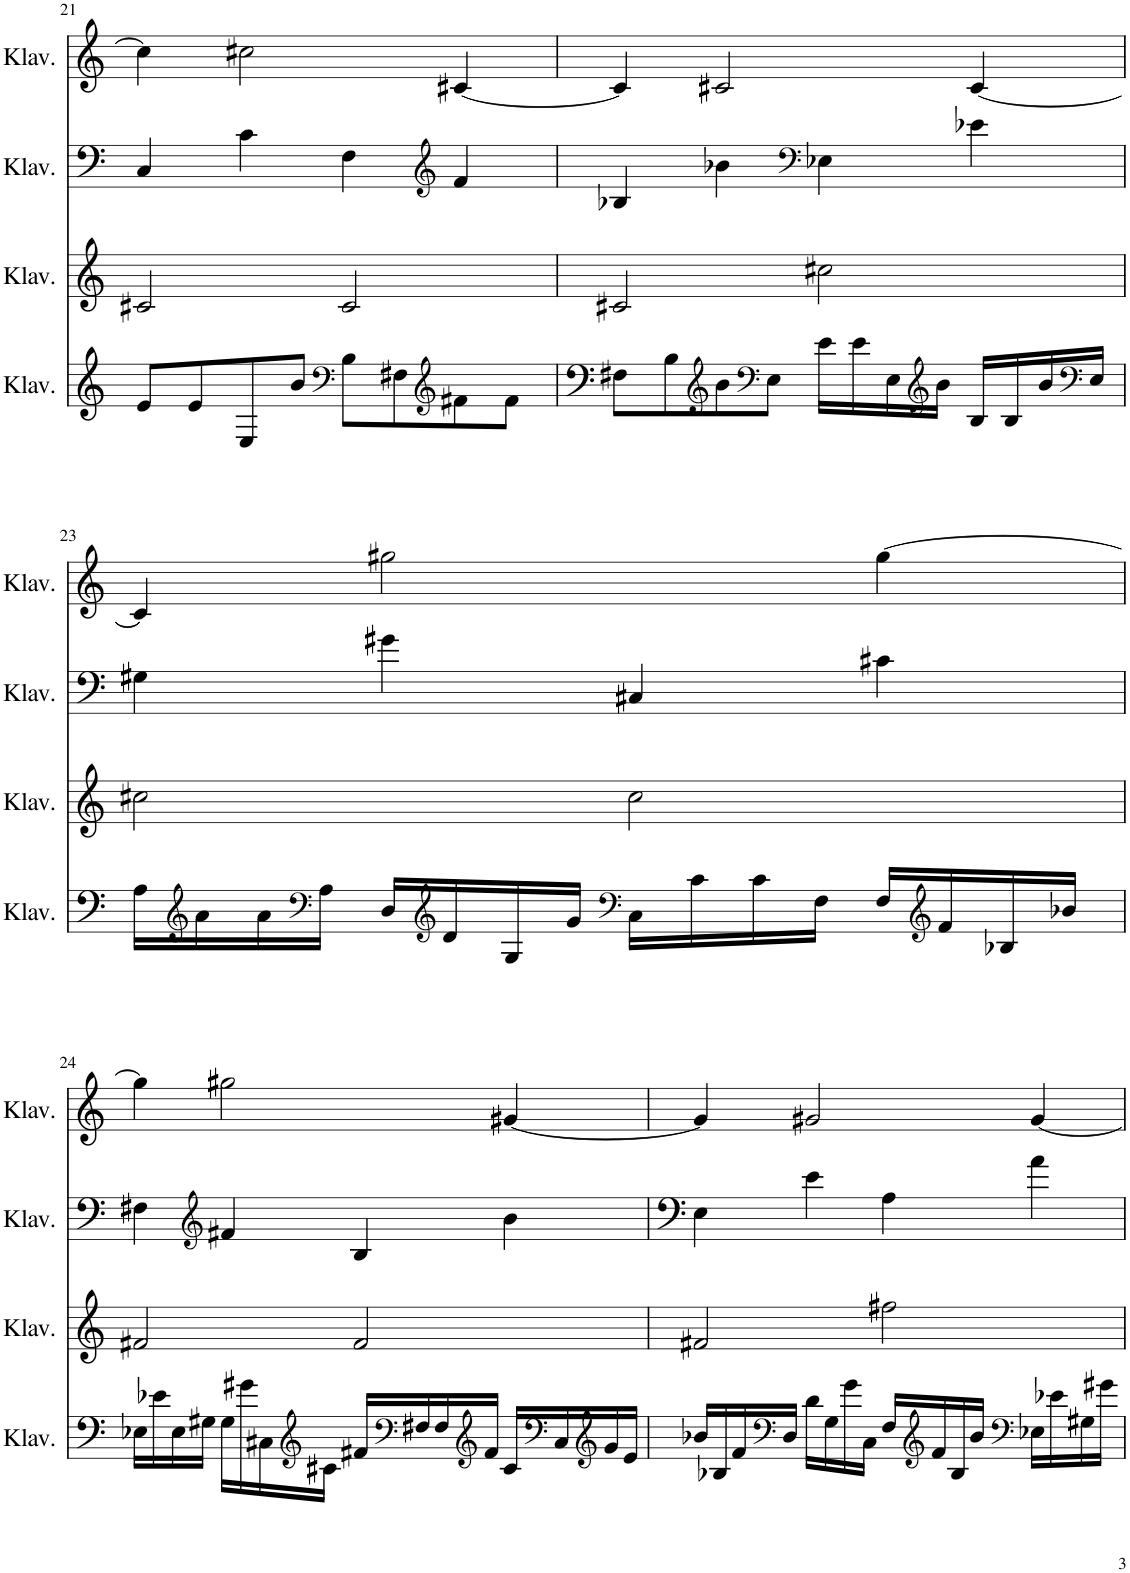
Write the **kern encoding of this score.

**kern	**kern	**kern	**kern
*part4	*part3	*part2	*part1
*staff4	*staff3	*staff2	*staff1
*I"Klavier	*I"Klavier	*I"Klavier	*I"Klavier
*I'Klav.	*I'Klav.	*I'Klav.	*I'Klav.
!!LO:PB:g=z
*clefG2	*clefG2	*clefG2	*clefG2
*k[]	*k[]	*k[]	*k[]
*M4/4	*M4/4	*M4/4	*M4/4
=21	=21	=21	=21
8e/L	2c#X/	4C/	4cc#\]
8e/	.	.	.
8E/	.	4c\	2cc#X\
8b/J	.	.	.
*clefF4	*	*	*
8B\L	2c#/	4F\	.
8F#X\	.	.	.
*clefG2	*	*clefG2	*
8f#X\	.	4f/	[4c#X/
8f#\J	.	.	.
=22	=22	=22	=22
8F#X\L	2c#X/	4B-X/	4c#/]
8B\	.	.	.
*clefG2	*	*	*
8b\	.	4b-X\	2c#X/
*clefF4	*	*	*
8E\J	.	.	.
*	*	*clefF4	*
16e\LL	2cc#X\	4E-X\	.
16e\	.	.	.
16E\	.	.	.
*clefG2	*	*	*
16b\JJ	.	.	.
16B/LL	.	4e-X\	[4c#/
16B/	.	.	.
16b/	.	.	.
*clefF4	*	*	*
16E/JJ	.	.	.
!!LO:LB:g=z
=23	=23	=23	=23
16A\LL	2cc#X\	4G#X\	4c#/]
*clefG2	*	*	*
16a\	.	.	.
16a\	.	.	.
*clefF4	*	*	*
16A\JJ	.	.	.
16D/LL	.	4g#X\	2gg#X\
*clefG2	*	*	*
16d/	.	.	.
16G/	.	.	.
16g/JJ	.	.	.
*clefF4	*	*	*
16C\LL	2cc#\	4C#X/	.
16c\	.	.	.
16c\	.	.	.
16F\JJ	.	.	.
16F/LL	.	4c#X\	[4gg#\
*clefG2	*	*	*
16f/	.	.	.
16B-X/	.	.	.
16b-X/JJ	.	.	.
!!LO:LB:g=z
=24	=24	=24	=24
16E-X\LL	2f#X/	4F#X\	4gg#\]
16e-X\	.	.	.
16E-\	.	.	.
16G#X\JJ	.	.	.
*	*	*clefG2	*
16G#\LL	.	4f#X/	2gg#X\
16g#X\	.	.	.
16C#X\	.	.	.
*clefG2	*	*	*
16c#X\JJ	.	.	.
16f#X/LL	2f#/	4B/	.
*clefF4	*	*	*
16F#X/	.	.	.
16F#/	.	.	.
*clefG2	*	*	*
16f#/JJ	.	.	.
16c#/LL	.	4b\	[4g#X/
*clefF4	*	*	*
16C#/	.	.	.
*clefG2	*	*	*
16g#/	.	.	.
16e-/JJ	.	.	.
=25	=25	=25	=25
16b-X/LL	2f#X/	4E\	4g#/]
16B-X/	.	.	.
16f/	.	.	.
*clefF4	*	*	*
16D/JJ	.	.	.
16d\LL	.	4e\	2g#X/
16G\	.	.	.
16g\	.	.	.
16C\JJ	.	.	.
16F/LL	2ff#X\	4A\	.
*clefG2	*	*	*
16f/	.	.	.
16B-/	.	.	.
16b-/JJ	.	.	.
*clefF4	*	*	*
16E-X\LL	.	4a\	[4g#/
16e-X\	.	.	.
16G#X\	.	.	.
16g#X\JJ	.	.	.
=	=	=	=
*-	*-	*-	*-
